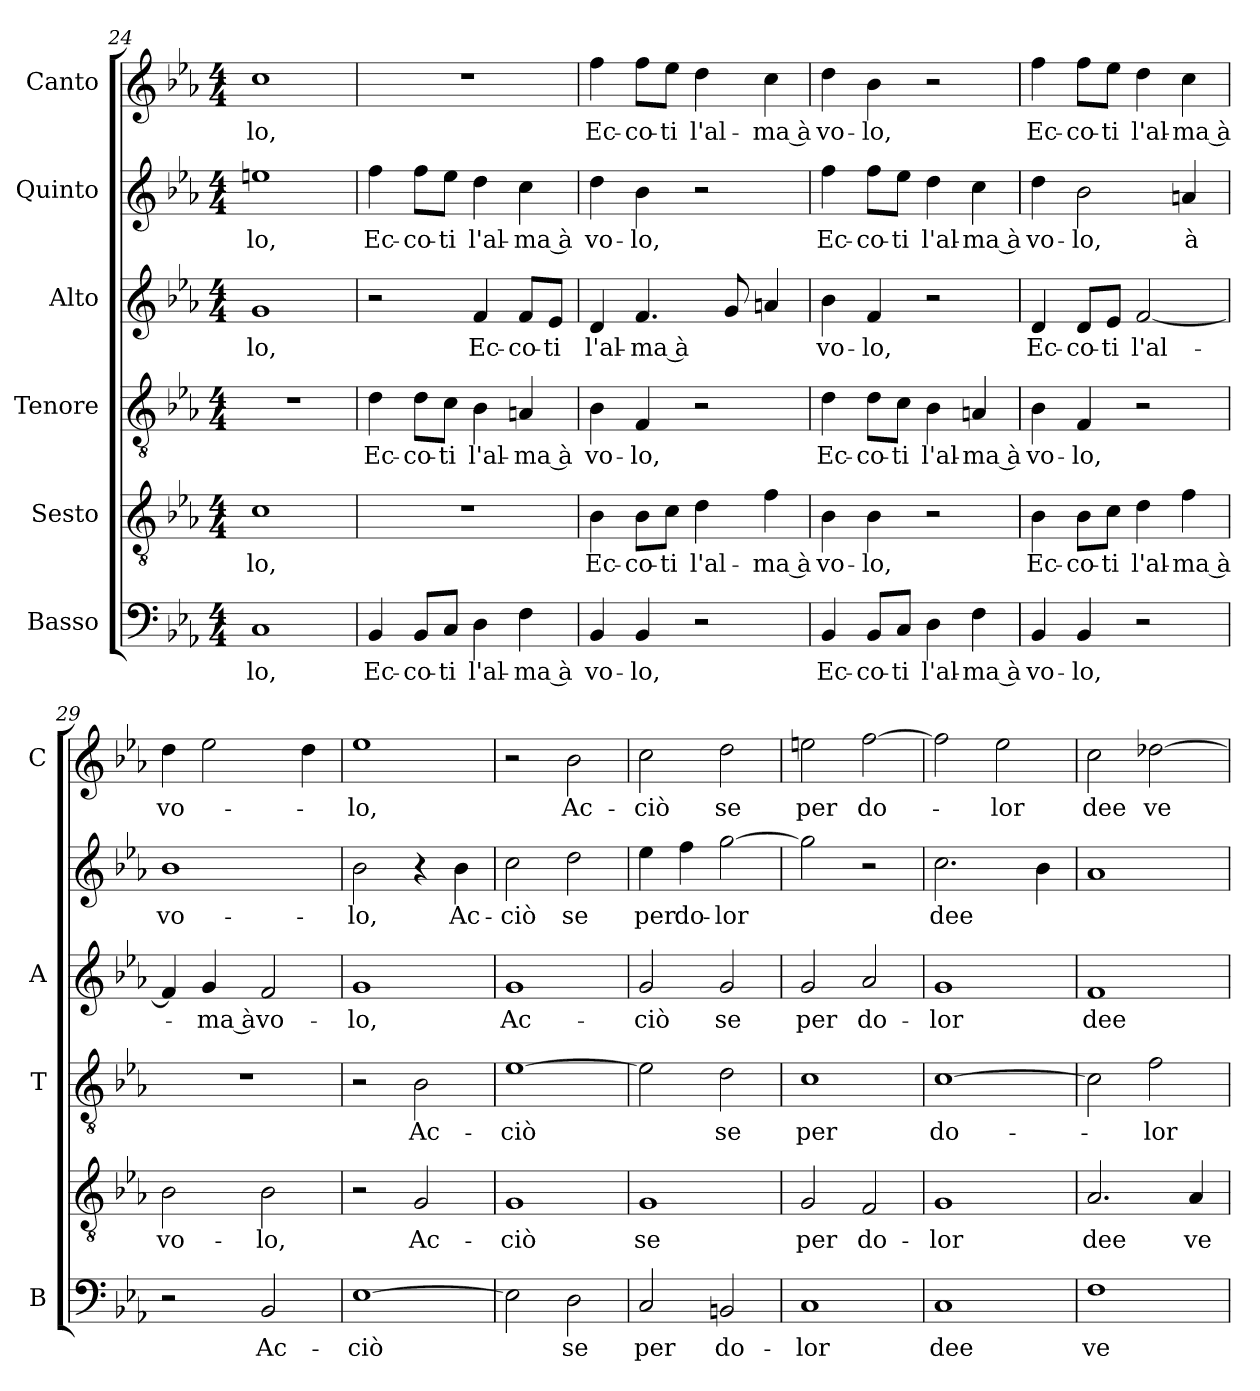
**kern	**text	**kern	**text	**kern	**text	**kern	**text	**kern	**text	**kern	**text
*part6	*part6	*part5	*part5	*part4	*part4	*part3	*part3	*part2	*part2	*part1	*part1
*staff6	*staff6	*staff5	*staff5	*staff4	*staff4	*staff3	*staff3	*staff2	*staff2	*staff1	*staff1
*I"Basso	*	*I"Sesto	*	*I"Tenore	*	*I"Alto	*	*I"Quinto	*	*I"Canto	*
*I'B	*	*	*	*I'T	*	*I'A	*	*	*	*I'C	*
*clefF4	*	*clefGv2	*	*clefGv2	*	*clefG2	*	*clefG2	*	*clefG2	*
*k[b-e-a-]	*	*k[b-e-a-]	*	*k[b-e-a-]	*	*k[b-e-a-]	*	*k[b-e-a-]	*	*k[b-e-a-]	*
*E-:	*	*E-:	*	*E-:	*	*E-:	*	*E-:	*	*E-:	*
*M4/4	*	*M4/4	*	*M4/4	*	*M4/4	*	*M4/4	*	*M4/4	*
=24	=24	=24	=24	=24	=24	=24	=24	=24	=24	=24	=24
!	!LO:LY:b	!	!LO:LY:b	!	!	!	!LO:LY:b	!	!LO:LY:b	!	!LO:LY:b
1C	-lo,	1c	-lo,	1r	.	1g	-lo,	1een	-lo,	1cc	-lo,
!!LO:PB:g=z
=25	=25	=25	=25	=25	=25	=25	=25	=25	=25	=25	=25
!	!LO:LY:b	!	!	!	!LO:LY:b	!	!	!	!LO:LY:b	!	!
4BB-/	Ec-	1r	.	4d\	Ec-	2r	.	4ff\	Ec-	1r	.
!	!LO:LY:b	!	!	!	!LO:LY:b	!	!	!	!LO:LY:b	!	!
8BB-/L	-co-	.	.	8d\L	-co-	.	.	8ff\L	-co-	.	.
!	!LO:LY:b	!	!	!	!LO:LY:b	!	!	!	!LO:LY:b	!	!
8C/J	-ti	.	.	8c\J	-ti	.	.	8ee-\J	-ti	.	.
!	!LO:LY:b	!	!	!	!LO:LY:b	!	!LO:LY:b	!	!LO:LY:b	!	!
4D\	l'al-	.	.	4B-\	l'al-	4f/	Ec-	4dd\	l'al-	.	.
!	!LO:LY:b	!	!	!	!LO:LY:b	!	!LO:LY:b	!	!LO:LY:b	!	!
4F\	-ma à	.	.	4An/	-ma à	8f/L	-co-	4cc\	-ma à	.	.
!	!	!	!	!	!	!	!LO:LY:b	!	!	!	!
.	.	.	.	.	.	8e-/J	-ti	.	.	.	.
=26	=26	=26	=26	=26	=26	=26	=26	=26	=26	=26	=26
!	!LO:LY:b	!	!LO:LY:b	!	!LO:LY:b	!	!LO:LY:b	!	!LO:LY:b	!	!LO:LY:b
4BB-/	vo-	4B-\	Ec-	4B-\	vo-	4d/	l'al-	4dd\	vo-	4ff\	Ec-
!	!LO:LY:b	!	!LO:LY:b	!	!LO:LY:b	!	!LO:LY:b	!	!LO:LY:b	!	!LO:LY:b
4BB-/	-lo,	8B-\L	-co-	4F/	-lo,	4.f/	-ma à	4b-\	-lo,	8ff\L	-co-
!	!	!	!LO:LY:b	!	!	!	!	!	!	!	!LO:LY:b
.	.	8c\J	-ti	.	.	.	.	.	.	8ee-\J	-ti
!	!	!	!LO:LY:b	!	!	!	!	!	!	!	!LO:LY:b
2r	.	4d\	l'al-	2r	.	.	.	2r	.	4dd\	l'al-
.	.	.	.	.	.	8g/	.	.	.	.	.
!	!	!	!LO:LY:b	!	!	!	!	!	!	!	!LO:LY:b
.	.	4f\	-ma à	.	.	4an/	.	.	.	4cc\	-ma à
=27	=27	=27	=27	=27	=27	=27	=27	=27	=27	=27	=27
!	!LO:LY:b	!	!LO:LY:b	!	!LO:LY:b	!	!LO:LY:b	!	!LO:LY:b	!	!LO:LY:b
4BB-/	Ec-	4B-\	vo-	4d\	Ec-	4b-\	vo-	4ff\	Ec-	4dd\	vo-
!	!LO:LY:b	!	!LO:LY:b	!	!LO:LY:b	!	!LO:LY:b	!	!LO:LY:b	!	!LO:LY:b
8BB-/L	-co-	4B-\	-lo,	8d\L	-co-	4f/	-lo,	8ff\L	-co-	4b-\	-lo,
!	!LO:LY:b	!	!	!	!LO:LY:b	!	!	!	!LO:LY:b	!	!
8C/J	-ti	.	.	8c\J	-ti	.	.	8ee-\J	-ti	.	.
!	!LO:LY:b	!	!	!	!LO:LY:b	!	!	!	!LO:LY:b	!	!
4D\	l'al-	2r	.	4B-\	l'al-	2r	.	4dd\	l'al-	2r	.
!	!LO:LY:b	!	!	!	!LO:LY:b	!	!	!	!LO:LY:b	!	!
4F\	-ma à	.	.	4An/	-ma à	.	.	4cc\	-ma à	.	.
=28	=28	=28	=28	=28	=28	=28	=28	=28	=28	=28	=28
!	!LO:LY:b	!	!LO:LY:b	!	!LO:LY:b	!	!LO:LY:b	!	!LO:LY:b	!	!LO:LY:b
4BB-/	vo-	4B-\	Ec-	4B-\	vo-	4d/	Ec-	4dd\	vo-	4ff\	Ec-
!	!LO:LY:b	!	!LO:LY:b	!	!LO:LY:b	!	!LO:LY:b	!	!LO:LY:b	!	!LO:LY:b
4BB-/	-lo,	8B-\L	-co-	4F/	-lo,	8d/L	-co-	2b-\	-lo,	8ff\L	-co-
!	!	!	!LO:LY:b	!	!	!	!LO:LY:b	!	!	!	!LO:LY:b
.	.	8c\J	-ti	.	.	8e-/J	-ti	.	.	8ee-\J	-ti
!	!	!	!LO:LY:b	!	!	!	!LO:LY:b	!	!	!	!LO:LY:b
2r	.	4d\	l'al-	2r	.	[2f/	l'al-	.	.	4dd\	l'al-
!	!	!	!LO:LY:b	!	!	!	!	!	!LO:LY:b	!	!LO:LY:b
.	.	4f\	-ma à	.	.	.	.	4an/	à	4cc\	-ma à
=29	=29	=29	=29	=29	=29	=29	=29	=29	=29	=29	=29
!	!	!	!LO:LY:b	!	!	!	!	!	!LO:LY:b	!	!LO:LY:b
2r	.	2B-\	vo-	1r	.	4f/]	.	1b-	vo-	4dd\	vo-
!	!	!	!	!	!	!	!LO:LY:b	!	!	!	!
.	.	.	.	.	.	4g/	-ma à	.	.	2ee-\	.
!	!LO:LY:b	!	!LO:LY:b	!	!	!	!LO:LY:b	!	!	!	!
2BB-/	Ac-	2B-\	-lo,	.	.	2f/	vo-	.	.	.	.
.	.	.	.	.	.	.	.	.	.	4dd\	.
=30	=30	=30	=30	=30	=30	=30	=30	=30	=30	=30	=30
!	!LO:LY:b	!	!	!	!	!	!LO:LY:b	!	!LO:LY:b	!	!LO:LY:b
[1E-	-ciò	2r	.	2r	.	1g	-lo,	2b-\	-lo,	1ee-	-lo,
!	!	!	!LO:LY:b	!	!LO:LY:b	!	!	!	!	!	!
.	.	2G/	Ac-	2B-\	Ac-	.	.	4r	.	.	.
!	!	!	!	!	!	!	!	!	!LO:LY:b	!	!
.	.	.	.	.	.	.	.	4b-\	Ac-	.	.
=31	=31	=31	=31	=31	=31	=31	=31	=31	=31	=31	=31
!	!	!	!LO:LY:b	!	!LO:LY:b	!	!LO:LY:b	!	!LO:LY:b	!	!
2E-\]	.	1G	-ciò	[1e-	-ciò	1g	Ac-	2cc\	-ciò	2r	.
!	!LO:LY:b	!	!	!	!	!	!	!	!LO:LY:b	!	!LO:LY:b
2D\	se	.	.	.	.	.	.	2dd\	se	2b-\	Ac-
=32	=32	=32	=32	=32	=32	=32	=32	=32	=32	=32	=32
!	!LO:LY:b	!	!LO:LY:b	!	!	!	!LO:LY:b	!	!LO:LY:b	!	!LO:LY:b
2C/	per	1G	se	2e-\]	.	2g/	-ciò	4ee-\	per	2cc\	-ciò
!	!	!	!	!	!	!	!	!	!LO:LY:b	!	!
.	.	.	.	.	.	.	.	4ff\	do-	.	.
!	!LO:LY:b	!	!	!	!LO:LY:b	!	!LO:LY:b	!	!LO:LY:b	!	!LO:LY:b
2BBn/	do-	.	.	2d\	se	2g/	se	[2gg\	-lor	2dd\	se
=33	=33	=33	=33	=33	=33	=33	=33	=33	=33	=33	=33
!	!LO:LY:b	!	!LO:LY:b	!	!LO:LY:b	!	!LO:LY:b	!	!	!	!LO:LY:b
1C	-lor	2G/	per	1c	per	2g/	per	2gg\]	.	2een\	per
!	!	!	!LO:LY:b	!	!	!	!LO:LY:b	!	!	!	!LO:LY:b
.	.	2F/	do-	.	.	2a-/	do-	2r	.	[2ff\	do-
!!LO:LB:g=z
=34	=34	=34	=34	=34	=34	=34	=34	=34	=34	=34	=34
!	!LO:LY:b	!	!LO:LY:b	!	!LO:LY:b	!	!LO:LY:b	!	!LO:LY:b	!	!
1C	dee	1G	-lor	[1c	do-	1g	-lor	2.cc\	dee	2ff\]	.
!	!	!	!	!	!	!	!	!	!	!	!LO:LY:b
.	.	.	.	.	.	.	.	.	.	2ee-\	-lor
.	.	.	.	.	.	.	.	4b-\	.	.	.
=35	=35	=35	=35	=35	=35	=35	=35	=35	=35	=35	=35
!	!LO:LY:b	!	!LO:LY:b	!	!	!	!LO:LY:b	!	!	!	!LO:LY:b
1F	ve-	2.A-/	dee	2c\]	.	1f	dee	1a-	.	2cc\	dee
!	!	!	!	!	!LO:LY:b	!	!	!	!	!	!LO:LY:b
.	.	.	.	2f\	-lor	.	.	.	.	[2dd-X\	ve-
!	!	!	!LO:LY:b	!	!	!	!	!	!	!	!
.	.	4A-/	ve-	.	.	.	.	.	.	.	.
=	=	=	=	=	=	=	=	=	=	=	=
*-	*-	*-	*-	*-	*-	*-	*-	*-	*-	*-	*-
